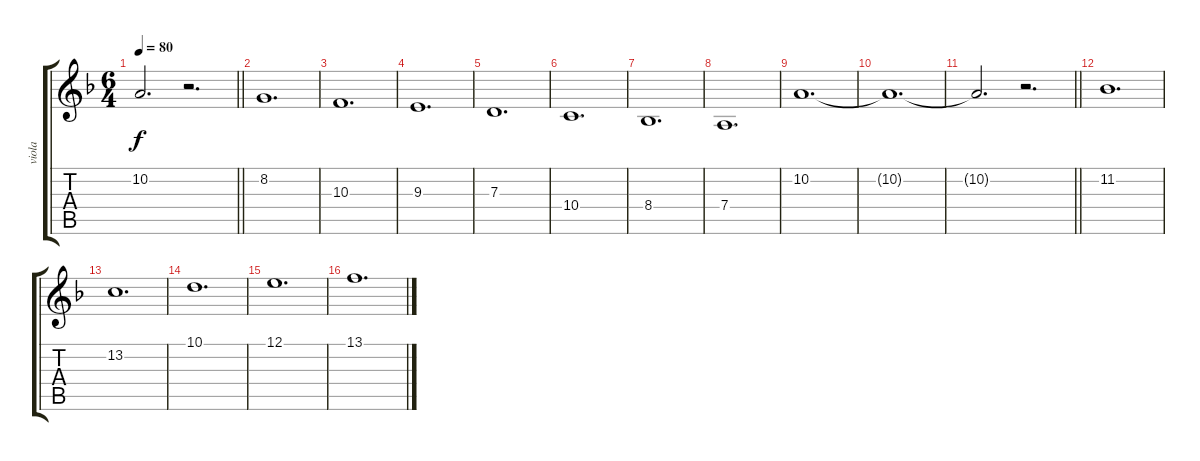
\track ("viola" "viola") {instrument synthstrings1}
\staff {score tabs}
\tuning (E4 B3 G3 D3 A2 E2) {hide}
\ts (6 4)
\tempo 80
\clef g2
\barLineRight lightlight
\ks f
10.2{t}.2{d dy f} r.2{d} |
8.2.1{d} |
10.3.1{d} |
9.3.1{d} |
7.3.1{d} |
10.4.1{d} |
8.4.1{d} |
7.4.1{d} |
10.2.1{d} |
10.2{t}.1{d} |
\barLineRight lightlight
10.2{t}.2{d} r.2{d} |
11.2.1{d} |
13.2.1{d} |
10.1.1{d} |
12.1.1{d} |
13.1.1{d}
